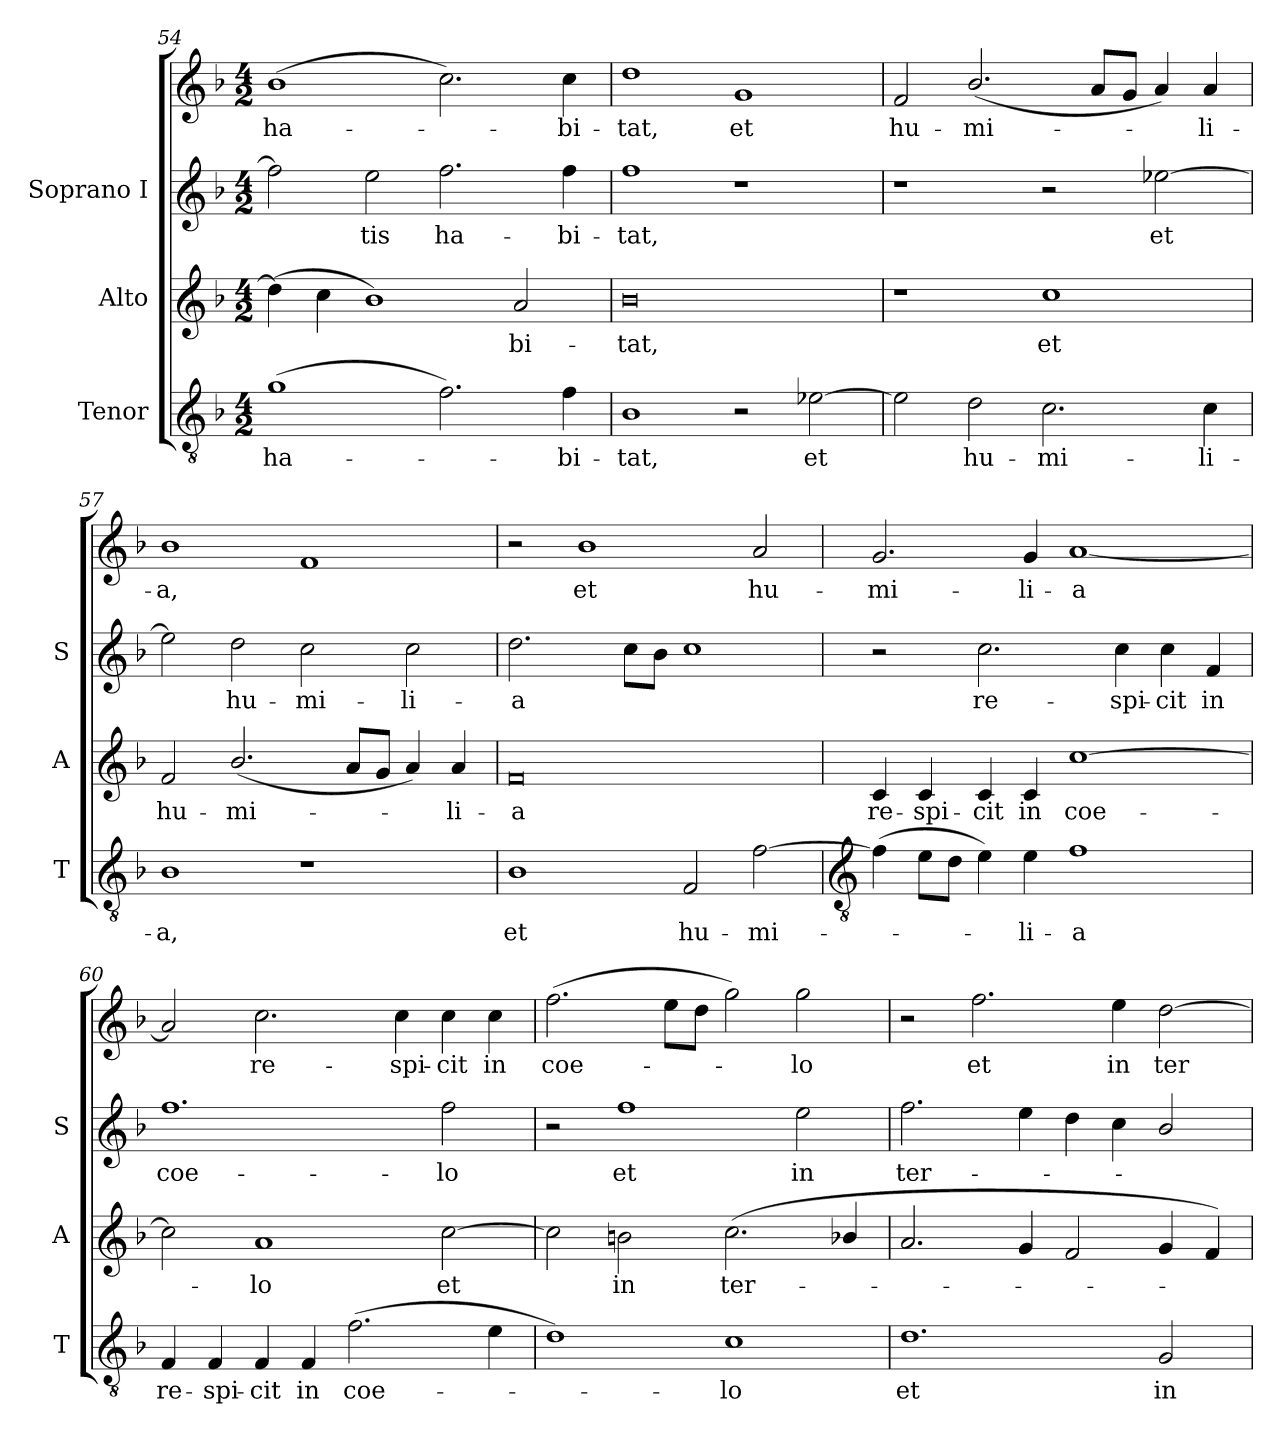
**kern	**text	**kern	**text	**kern	**text	**kern	**text
*part3	*part3	*part2	*part2	*part1	*part1	*part1	*part1
*staff4	*staff4	*staff3	*staff3	*staff2	*staff2	*staff1	*staff1
*I"Tenor	*	*I"Alto	*	*I"Soprano I	*	*	*
*I'T	*	*I'A	*	*I'S	*	*	*
!!LO:LB:g=z
*clefGv2	*	*clefG2	*	*clefG2	*	*clefG2	*
*k[b-]	*	*k[b-]	*	*k[b-]	*	*k[b-]	*
*F:	*	*F:	*	*F:	*	*F:	*
*M4/2	*	*M4/2	*	*M4/2	*	*M4/2	*
=54	=54	=54	=54	=54	=54	=54	=54
!	!LO:LY:b	!	!	!	!	!	!LO:LY:b
(>1g	ha-	(>4dd]	.	2ff]	.	(>1b-	ha-
.	.	4cc	.	.	.	.	.
!	!	!	!	!	!LO:LY:b	!	!
.	.	1b-)	.	2ee	-tis	.	.
!	!	!	!	!	!LO:LY:b	!	!
2.f)	.	.	.	2.ff	ha-	2.cc)	.
!	!	!	!LO:LY:b	!	!	!	!
.	.	2a	bi-	.	.	.	.
!	!LO:LY:b	!	!	!	!LO:LY:b	!	!LO:LY:b
4f	bi-	.	.	4ff	-bi-	4cc	bi-
=55	=55	=55	=55	=55	=55	=55	=55
!	!LO:LY:b	!	!LO:LY:b	!	!LO:LY:b	!	!LO:LY:b
1B-	-tat,	0b-	-tat,	1ff	tat,	1dd	-tat,
!	!	!	!	!	!	!	!LO:LY:b
2r	.	.	.	1r	.	1g	et
!	!LO:LY:b	!	!	!	!	!	!
[2e-X	et	.	.	.	.	.	.
=56	=56	=56	=56	=56	=56	=56	=56
!	!	!	!	!	!	!	!LO:LY:b
2e-]	.	1r	.	1r	.	2f	hu-
!	!LO:LY:b	!	!	!	!	!	!LO:LY:b
2d	hu-	.	.	.	.	(<2.b-/	-mi-
!	!LO:LY:b	!	!LO:LY:b	!	!	!	!
2.c	-mi-	1cc	et	2r	.	.	.
.	.	.	.	.	.	8aL	.
.	.	.	.	.	.	8gJ	.
!	!	!	!	!	!LO:LY:b	!	!
.	.	.	.	[2ee-X	-et	4a)	.
!	!LO:LY:b	!	!	!	!	!	!LO:LY:b
4c	-li-	.	.	.	.	4a	li-
=57	=57	=57	=57	=57	=57	=57	=57
!	!LO:LY:b	!	!LO:LY:b	!	!	!	!LO:LY:b
1B-	-a,	2f	hu-	2ee-]	.	1b-	a,
!	!	!	!LO:LY:b	!	!LO:LY:b	!	!
.	.	(<2.b-/	-mi-	2dd	hu-	.	.
!	!	!	!	!	!LO:LY:b	!	!
1r	.	.	.	2cc	-mi-	1f	.
.	.	8aL	.	.	.	.	.
.	.	8gJ	.	.	.	.	.
!	!	!	!	!	!LO:LY:b	!	!
.	.	4a)	.	2cc	-li-	.	.
!	!	!	!LO:LY:b	!	!	!	!
.	.	4a	li-	.	.	.	.
=58	=58	=58	=58	=58	=58	=58	=58
!	!LO:LY:b	!	!LO:LY:b	!	!LO:LY:b	!	!
1B-	et	0f	-a	2.dd	-a	2r	.
!	!	!	!	!	!	!	!LO:LY:b
.	.	.	.	.	.	1b-	-et
.	.	.	.	8ccL	.	.	.
.	.	.	.	8b-J	.	.	.
!	!LO:LY:b	!	!	!	!	!	!
2F	hu-	.	.	1cc	.	.	.
!	!LO:LY:b	!	!	!	!	!	!LO:LY:b
[2f	-mi-	.	.	.	.	2a	hu-
!!LO:LB:g=z
=59	=59	=59	=59	=59	=59	=59	=59
*clefGv2	*	*	*	*	*	*	*
!	!	!	!LO:LY:b	!	!	!	!LO:LY:b
(>4f]	.	4c	re-	2r	.	2.g	mi-
!	!	!	!LO:LY:b	!	!	!	!
8eL	.	4c	-spi-	.	.	.	.
8dJ	.	.	.	.	.	.	.
!	!	!	!LO:LY:b	!	!LO:LY:b	!	!
4e)	.	4c	-cit	2.cc	re-	.	.
!	!LO:LY:b	!	!LO:LY:b	!	!	!	!LO:LY:b
4e	li-	4c	in	.	.	4g	-li-
!	!LO:LY:b	!	!LO:LY:b	!	!	!	!LO:LY:b
1f	-a	[1cc	coe-	.	.	[1a	-a
!	!	!	!	!	!LO:LY:b	!	!
.	.	.	.	4cc	-spi-	.	.
!	!	!	!	!	!LO:LY:b	!	!
.	.	.	.	4cc	-cit	.	.
!	!	!	!	!	!LO:LY:b	!	!
.	.	.	.	4f	in	.	.
=60	=60	=60	=60	=60	=60	=60	=60
!	!LO:LY:b	!	!	!	!LO:LY:b	!	!
4F	re-	2cc]	.	1.ff	coe-	2a]	.
!	!LO:LY:b	!	!	!	!	!	!
4F	-spi-	.	.	.	.	.	.
!	!LO:LY:b	!	!LO:LY:b	!	!	!	!LO:LY:b
4F	-cit	1a	lo	.	.	2.cc	re-
!	!LO:LY:b	!	!	!	!	!	!
4F	in	.	.	.	.	.	.
!	!LO:LY:b	!	!	!	!	!	!
(>2.f	coe-	.	.	.	.	.	.
!	!	!	!	!	!	!	!LO:LY:b
.	.	.	.	.	.	4cc	-spi-
!	!	!	!LO:LY:b	!	!LO:LY:b	!	!LO:LY:b
.	.	[2cc	et	2ff	-lo	4cc	-cit
!	!	!	!	!	!	!	!LO:LY:b
4e	.	.	.	.	.	4cc	in
=61	=61	=61	=61	=61	=61	=61	=61
!	!	!	!	!	!	!	!LO:LY:b
1d)	.	2cc]	.	2r	.	(>2.ff	coe-
!	!	!	!LO:LY:b	!	!LO:LY:b	!	!
.	.	2bn	in	1ff	et	.	.
.	.	.	.	.	.	8eeL	.
.	.	.	.	.	.	8ddJ	.
!	!LO:LY:b	!	!LO:LY:b	!	!	!	!
1c	lo	(<2.cc	ter-	.	.	2gg)	.
!	!	!	!	!	!LO:LY:b	!	!LO:LY:b
.	.	.	.	2ee	in	2gg	lo
.	.	4b-/	.	.	.	.	.
=62	=62	=62	=62	=62	=62	=62	=62
!	!LO:LY:b	!	!	!	!LO:LY:b	!	!
1.d	et	2.a	.	2.ff	ter-	2r	.
!	!	!	!	!	!	!	!LO:LY:b
.	.	.	.	.	.	2.ff	et
.	.	4g	.	4ee	.	.	.
.	.	2f	.	4dd	.	.	.
!	!	!	!	!	!	!	!LO:LY:b
.	.	.	.	4cc	.	4ee	in
!	!LO:LY:b	!	!	!	!	!	!LO:LY:b
2G	in	4g	.	2b-/	.	[2dd	ter-
.	.	4f)	.	.	.	.	.
=	=	=	=	=	=	=	=
*-	*-	*-	*-	*-	*-	*-	*-
